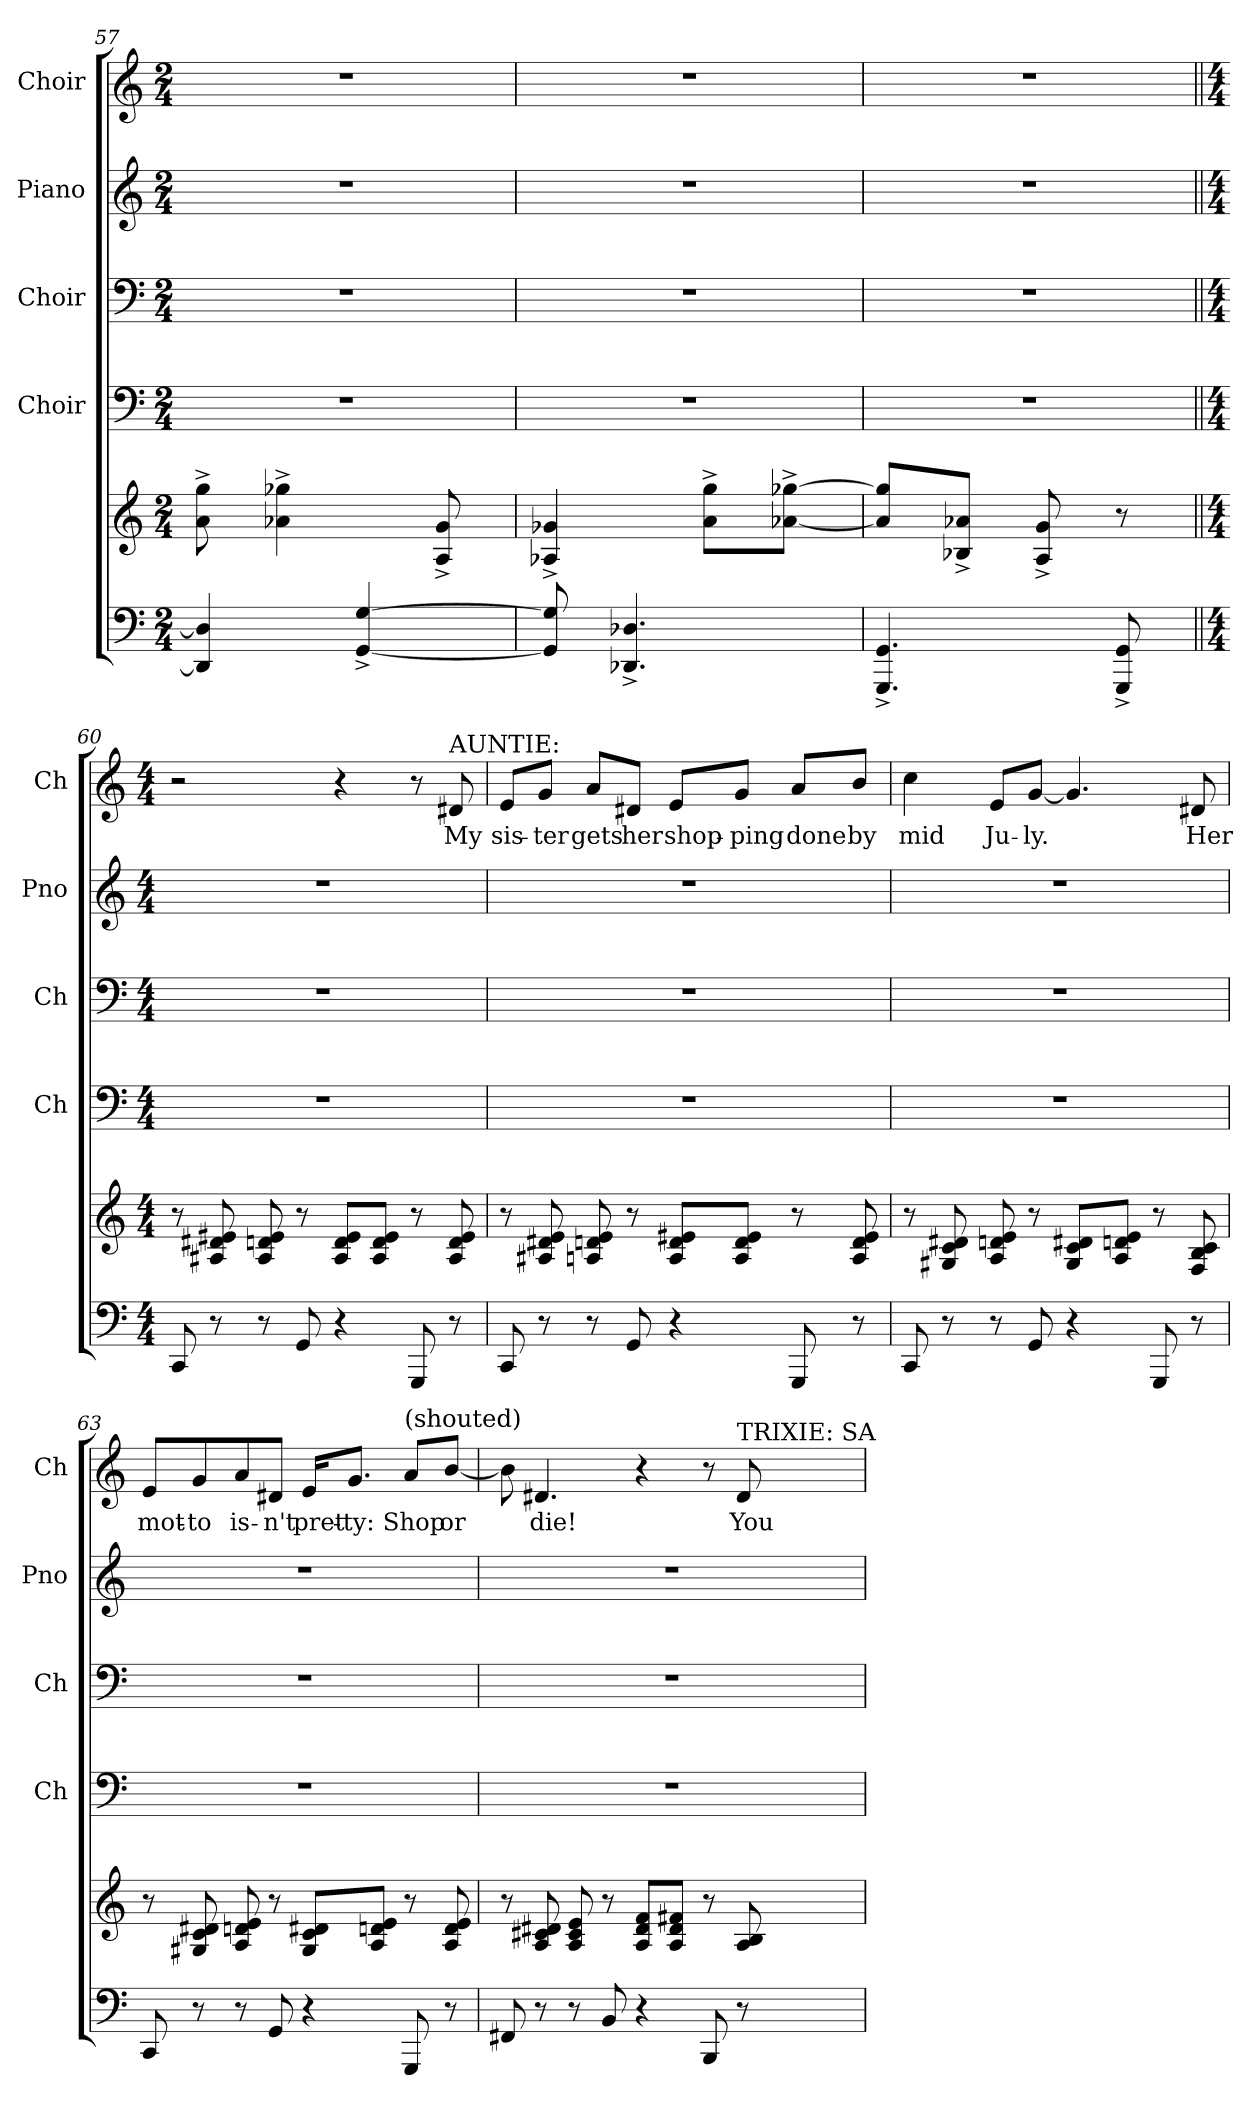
**kern	**kern	**kern	**kern	**kern	**kern	**text
*part5	*part5	*part4	*part3	*part2	*part1	*part1
*staff6	*staff5	*staff4	*staff3	*staff2	*staff1	*staff1
*	*	*I"Choir	*I"Choir	*I"Piano	*I"Choir	*
*	*	*I'Ch	*I'Ch	*I'Pno	*I'Ch	*
*clefF4	*clefG2	*clefF4	*clefF4	*clefG2	*clefG2	*
*k[]	*k[]	*k[]	*k[]	*k[]	*k[]	*
*M2/4	*M2/4	*M2/4	*M2/4	*M2/4	*M2/4	*
=57	=57	=57	=57	=57	=57	=57
4DD-] 4D-]	8a^ 8gg^	2r	2r	2r	2r	.
.	4a-X^ 4gg-X^	.	.	.	.	.
[4GG^ [4G^	.	.	.	.	.	.
.	8A^ 8g^	.	.	.	.	.
=58	=58	=58	=58	=58	=58	=58
8GG] 8G]	4A-X^ 4g-X^	2r	2r	2r	2r	.
4.DD-X^ 4.D-X^	.	.	.	.	.	.
.	8a^ 8gg^L	.	.	.	.	.
.	[8a-X^ [8gg-X^J	.	.	.	.	.
=59	=59	=59	=59	=59	=59	=59
4.GGG^ 4.GG^	8a-] 8gg-]L	2r	2r	2r	2r	.
.	8B-X^ 8a-X^J	.	.	.	.	.
.	8A^ 8g^	.	.	.	.	.
8GGG^ 8GG^	8r	.	.	.	.	.
!!LO:LB:g=z
=60||	=60||	=60||	=60||	=60||	=60||	=60||
*M4/4	*M4/4	*M4/4	*M4/4	*M4/4	*M4/4	*
*	*	*	*	*	*MM120	*
8CC	8r	1r	1r	1r	2r	.
8r	8A#X 8d#X 8e#X	.	.	.	.	.
8r	8A# 8dn 8e#	.	.	.	.	.
8GG	8r	.	.	.	.	.
4r	8A# 8d 8e#L	.	.	.	4r	.
.	8A# 8d 8e#J	.	.	.	.	.
8GGG	8r	.	.	.	8r	.
!	!	!	!	!	!LO:TX:t=AUNTIE&colon;	!
8r	8A# 8d 8e#	.	.	.	8d#X	My
=61	=61	=61	=61	=61	=61	=61
8CC	8r	1r	1r	1r	8eL	sis-
8r	8A#X 8d#X 8e	.	.	.	8gJ	-ter
8r	8An 8dn 8e	.	.	.	8aL	gets
8GG	8r	.	.	.	8d#XJ	her
4r	8A 8d 8e#XL	.	.	.	8eL	shop-
.	8A 8d 8e#J	.	.	.	8gJ	-ping
8GGG	8r	.	.	.	8aL	done
8r	8A 8d 8e#	.	.	.	8bJ	by
=62	=62	=62	=62	=62	=62	=62
8CC	8r	1r	1r	1r	4cc	mid
8r	8G#X 8c 8d#X	.	.	.	.	.
8r	8A 8dn 8e	.	.	.	8eL	Ju-
8GG	8r	.	.	.	[8gJ	-ly.
4r	8G# 8c 8d#XL	.	.	.	4.g]	.
.	8A 8dn 8eJ	.	.	.	.	.
8GGG	8r	.	.	.	.	.
8r	8F 8B 8c	.	.	.	8d#X	Her
!!LO:LB:g=z
=63	=63	=63	=63	=63	=63	=63
8CC	8r	1r	1r	1r	8eL	mot-
8r	8G#X 8c 8d#X	.	.	.	8g	-to
8r	8A 8dn 8e	.	.	.	8a	is-
8GG	8r	.	.	.	8d#XJ	-n't
4r	8G# 8c 8d#XL	.	.	.	16eKL	pret-
.	.	.	.	.	8.gJ	-ty:
.	8A 8dn 8eJ	.	.	.	.	.
!	!	!	!	!	!LO:TX:t=(shouted)	!
8GGG	8r	.	.	.	8aL	Shop
8r	8A 8d 8e	.	.	.	[8bJ	or
=64	=64	=64	=64	=64	=64	=64
8FF#X	8r	1r	1r	1r	8b]	.
8r	8A 8c#X 8d#X	.	.	.	4.d#X	die!
8r	8A 8c# 8e	.	.	.	.	.
8BB	8r	.	.	.	.	.
4r	8A 8d# 8fL	.	.	.	4r	.
.	8A 8d# 8f#XJ	.	.	.	.	.
8BBB	8r	.	.	.	8r	.
!	!	!	!	!	!LO:TX:t=TRIXIE&colon; SA	!
8r	8A 8B	.	.	.	8d#	You
=	=	=	=	=	=	=
*-	*-	*-	*-	*-	*-	*-
